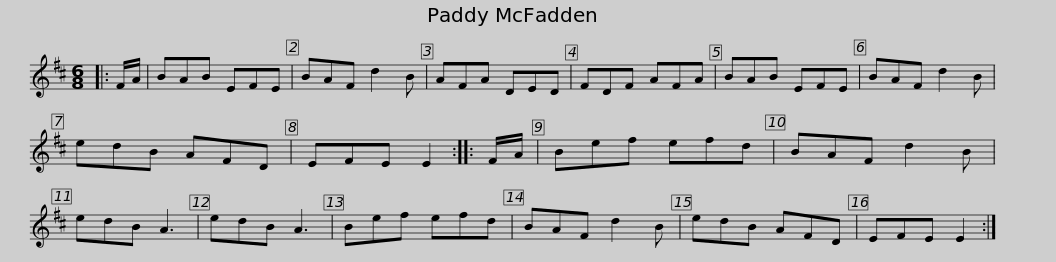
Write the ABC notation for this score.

X:1
L:1/8
M:6/8
I:linebreak $
K:D
V:1 treble
V:1
|: F/A/ | BAB EFE | BAF d2 B | AFA DED | FDF AFA | %5
 BAB EFE | BAF d2 B | edB AFD |$ EFE E2 :: F/A/ | %10
 Bef efd | BAF d2 B | edB A3 | edB A3 | Bef efd | %15
 BAF d2 B | edB AFD |$ EFE E2 :| %18
